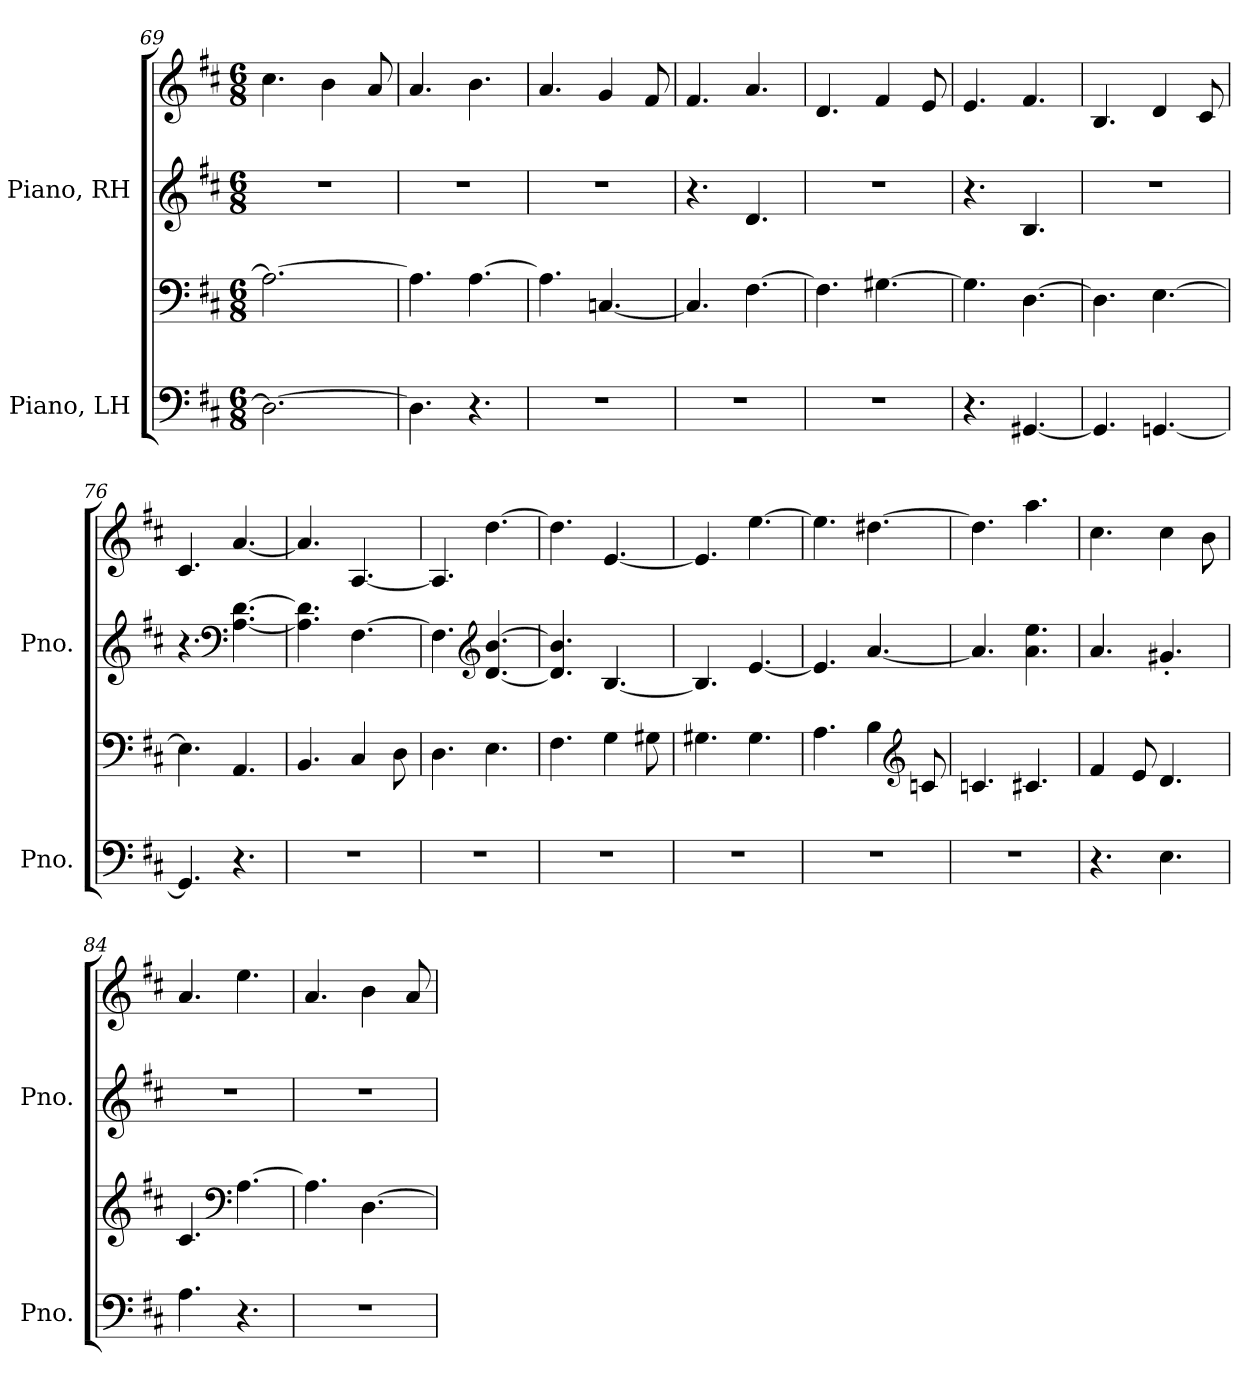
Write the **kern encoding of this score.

**kern	**kern	**kern	**kern
*part2	*part2	*part1	*part1
*staff4	*staff3	*staff2	*staff1
*I"Piano, LH	*	*I"Piano, RH	*
*I'Pno.	*	*I'Pno.	*
*clefF4	*clefF4	*clefG2	*clefG2
*k[f#c#]	*k[f#c#]	*k[f#c#]	*k[f#c#]
*M6/8	*M6/8	*M6/8	*M6/8
=69	=69	=69	=69
2.D\_	2.A\_	2.r	4.cc#\
.	.	.	4b\
.	.	.	8a/
=70	=70	=70	=70
4.D\]	4.A\]	2.r	4.a/
4.r	[4.A\	.	4.b\
=71	=71	=71	=71
2.r	4.A\]	2.r	4.a/
.	[4.Cn/	.	4g/
.	.	.	8f#/
=72	=72	=72	=72
2.r	4.C/]	4.r	4.f#/
.	[4.F#\	4.d/	4.a/
=73	=73	=73	=73
2.r	4.F#\]	2.r	4.d/
.	[4.G#X\	.	4f#/
.	.	.	8e/
=74	=74	=74	=74
4.r	4.G#\]	4.r	4.e/
[4.GG#X/	[4.D\	4.B/	4.f#/
!!LO:LB:g=z
=75	=75	=75	=75
4.GG#/]	4.D\]	2.r	4.B/
[4.GGn/	[4.E\	.	4d/
.	.	.	8c#/
=76	=76	=76	=76
4.GG/]	4.E\]	4.r	4.c#/
*	*	*clefF4	*
4.r	4.AA/	[4.A\ [4.d\	[4.a/
=77	=77	=77	=77
2.r	4.BB/	4.A\] 4.d\]	4.a/]
.	4C#/	[4.F#\	[4.A/
.	8D\	.	.
=78	=78	=78	=78
2.r	4.D\	4.F#\]	4.A/]
*	*	*clefG2	*
.	4.E\	[4.d/ [4.b/	[4.dd\
=79	=79	=79	=79
2.r	4.F#\	4.d/] 4.b/]	4.dd\]
.	4G\	[4.B/	[4.e/
.	8G#X\	.	.
=80	=80	=80	=80
2.r	4.G#X\	4.B/]	4.e/]
.	4.G#\	[4.e/	[4.ee\
=81	=81	=81	=81
2.r	4.A\	4.e/]	4.ee\]
.	4B\	[4.a/	[4.dd#X\
*	*clefG2	*	*
.	8cn/	.	.
!!LO:PB:g=z
=82	=82	=82	=82
2.r	4.cn/	4.a/]	4.dd#\]
.	4.c#X/	4.a\ 4.ee\	4.aa\
=83	=83	=83	=83
4.r	4f#/	4.a/	4.cc#\
.	8e/	.	.
4.E\	4.d/	4.g#X'/	4cc#\
.	.	.	8b\
=84	=84	=84	=84
4.A\	4.c#/	2.r	4.a/
*	*clefF4	*	*
4.r	[4.A\	.	4.ee\
=85	=85	=85	=85
2.r	4.A\]	2.r	4.a/
.	[4.D\	.	4b\
.	.	.	8a/
=	=	=	=
*-	*-	*-	*-
